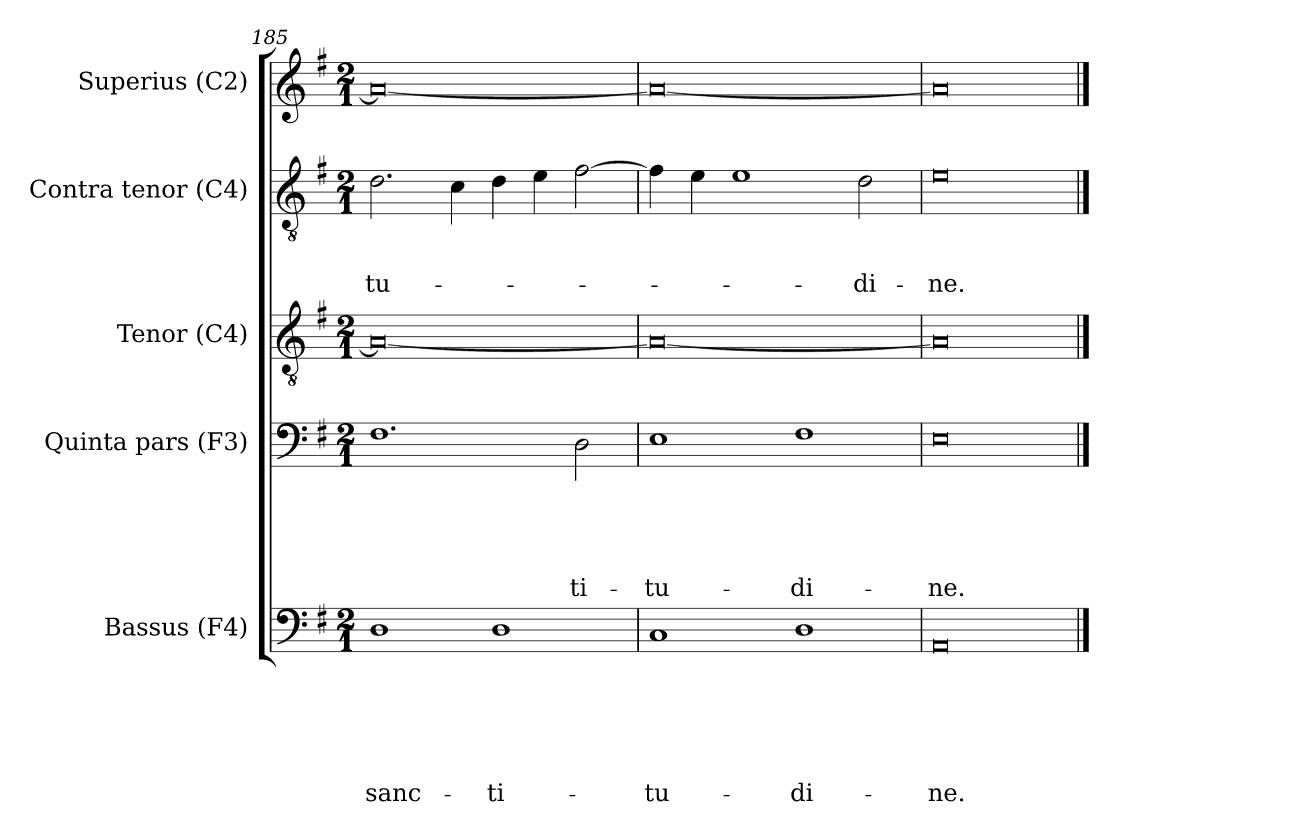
**kern	**text	**text	**text	**text	**text	**text	**kern	**text	**text	**text	**text	**text	**kern	**kern	**text	**text	**text	**kern
*part5	*part5	*part5	*part5	*part5	*part5	*part5	*part4	*part4	*part4	*part4	*part4	*part4	*part3	*part2	*part2	*part2	*part2	*part1
*staff5	*staff5	*staff5	*staff5	*staff5	*staff5	*staff5	*staff4	*staff4	*staff4	*staff4	*staff4	*staff4	*staff3	*staff2	*staff2	*staff2	*staff2	*staff1
*I"Bassus (F4)	*	*	*	*	*	*	*I"Quinta pars (F3)	*	*	*	*	*	*I"Tenor (C4)	*I"Contra tenor (C4)	*	*	*	*I"Superius (C2)
*I'B.	*	*	*	*	*	*	*I'QP.	*	*	*	*	*	*I'T.	*I'C.	*	*	*	*I'S.
*clefF4	*	*	*	*	*	*	*clefF4	*	*	*	*	*	*clefGv2	*clefGv2	*	*	*	*clefG2
*k[f#]	*	*	*	*	*	*	*k[f#]	*	*	*	*	*	*k[f#]	*k[f#]	*	*	*	*k[f#]
*G:	*	*	*	*	*	*	*G:	*	*	*	*	*	*G:	*G:	*	*	*	*G:
*M2/1	*	*	*	*	*	*	*M2/1	*	*	*	*	*	*M2/1	*M2/1	*	*	*	*M2/1
=185	=185	=185	=185	=185	=185	=185	=185	=185	=185	=185	=185	=185	=185	=185	=185	=185	=185	=185
!	!	!	!	!	!	!LO:LY:b	!	!	!	!	!	!	!	!	!	!	!LO:LY:b	!
1D	.	.	.	.	.	sanc-	1.F#	.	.	.	.	.	0A_	2.d\	.	.	-tu-	0a_
.	.	.	.	.	.	.	.	.	.	.	.	.	.	4c\	.	.	.	.
!	!	!	!	!	!	!LO:LY:b	!	!	!	!	!	!	!	!	!	!	!	!
1D	.	.	.	.	.	-ti-	.	.	.	.	.	.	.	4d\	.	.	.	.
.	.	.	.	.	.	.	.	.	.	.	.	.	.	4e\	.	.	.	.
!	!	!	!	!	!	!	!	!	!	!	!	!LO:LY:b	!	!	!	!	!	!
.	.	.	.	.	.	.	2D\	.	.	.	.	-ti-	.	[>2f#\	.	.	.	.
=186	=186	=186	=186	=186	=186	=186	=186	=186	=186	=186	=186	=186	=186	=186	=186	=186	=186	=186
!	!	!	!	!	!	!LO:LY:b	!	!	!	!	!	!LO:LY:b	!	!	!	!	!	!
1C	.	.	.	.	.	-tu-	1E	.	.	.	.	-tu-	0A_	4f#\]	.	.	.	0a_
.	.	.	.	.	.	.	.	.	.	.	.	.	.	4e\	.	.	.	.
.	.	.	.	.	.	.	.	.	.	.	.	.	.	1e	.	.	.	.
!	!	!	!	!	!	!LO:LY:b	!	!	!	!	!	!LO:LY:b	!	!	!	!	!	!
1D	.	.	.	.	.	-di-	1F#	.	.	.	.	-di-	.	.	.	.	.	.
!	!	!	!	!	!	!	!	!	!	!	!	!	!	!	!	!	!LO:LY:b	!
.	.	.	.	.	.	.	.	.	.	.	.	.	.	2d\	.	.	-di-	.
=187	=187	=187	=187	=187	=187	=187	=187	=187	=187	=187	=187	=187	=187	=187	=187	=187	=187	=187
!	!	!	!	!	!	!LO:LY:b	!	!	!	!	!	!LO:LY:b	!	!	!	!	!LO:LY:b	!
0AA	.	.	.	.	.	-ne.	0E	.	.	.	.	-ne.	0A]	0e	.	.	-ne.	0a]
==	==	==	==	==	==	==	==	==	==	==	==	==	==	==	==	==	==	==
*-	*-	*-	*-	*-	*-	*-	*-	*-	*-	*-	*-	*-	*-	*-	*-	*-	*-	*-
